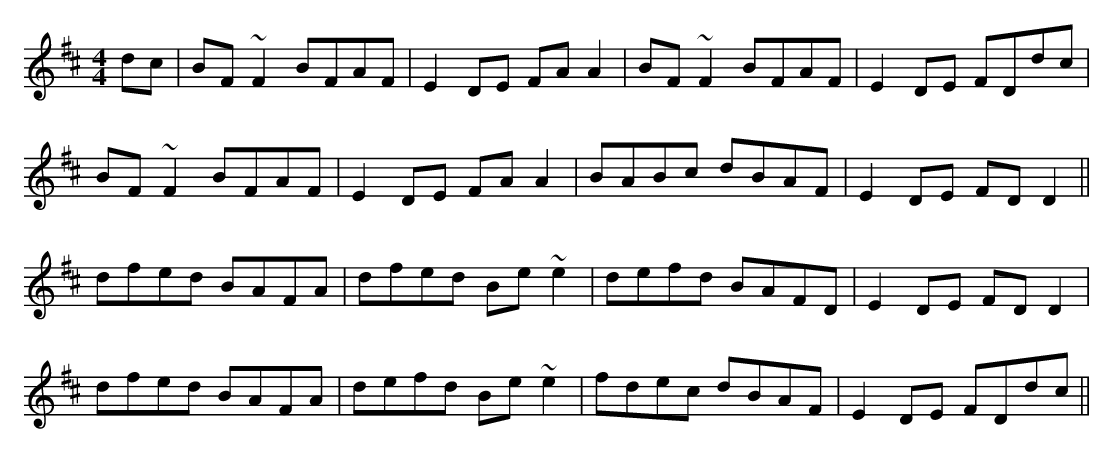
X:1
M:4/4
K:Bmin
dc|BF ~F2 BFAF|E2 DE FAA2|BF ~F2 BFAF|E2 DE FDdc|
BF ~F2 BFAF|E2 DE FAA2|BABc dBAF|E2 DE FDD2||
dfed BAFA|dfed Be ~e2|defd BAFD|E2 DE FDD2|
dfed BAFA|defd Be ~e2|fdec dBAF|E2 DE FDdc||
